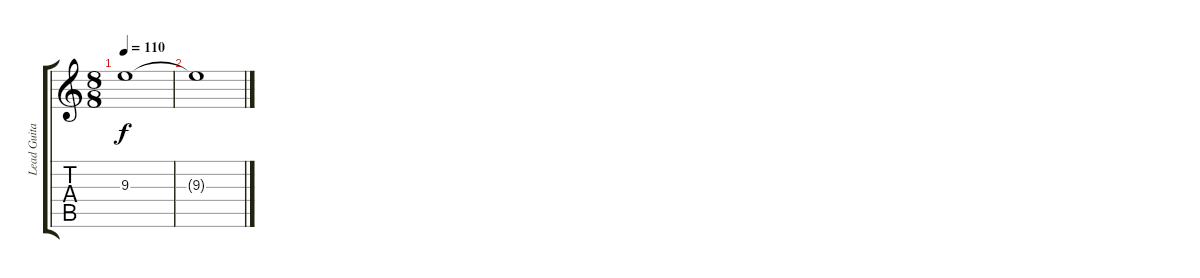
\track ("Lead Guitar 1" "Lead Guita") {instrument distortionguitar}
\staff {score tabs}
\tuning (E4 B3 G3 D3 A2 D2) {hide}
\ts (8 8)
\tempo 110
\clef g2
\ks c
9.3.1{dy f} |
9.3{t}.1
